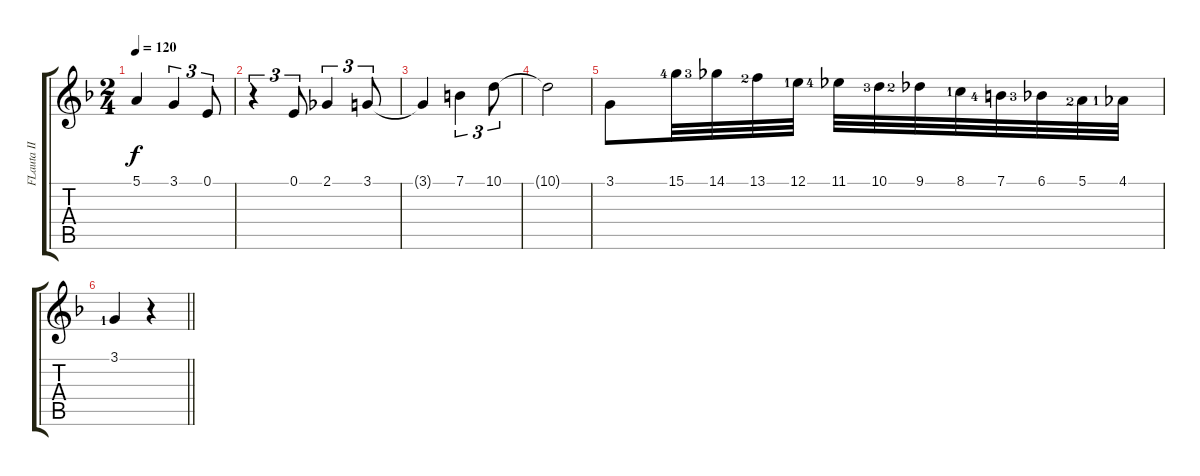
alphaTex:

\track ("FLauta II" "FLauta II") {instrument flute}
\staff {score tabs}
\tuning (E4 B3 G3 D3 A2 E2) {hide}
\ts (2 4)
\tempo 120
\clef g2
\ks dminor
5.1{t}.4{dy f} 3.1.4{tu (3 2)} 0.1.8{tu (3 2)} |
r.4{tu (3 2)} 0.1.8{tu (3 2)} 2.1.4{tu (3 2)} 3.1.8{tu (3 2)} |
3.1{t}.4 7.1.4{tu (3 2)} 10.1.8{tu (3 2)} |
10.1{t}.2 |
3.1.8 15.1{lf 5}.32 14.1{lf 4}.32 13.1{lf 3}.32 12.1{lf 2}.32 11.1{lf 5}.32 10.1{lf 4}.32 9.1{lf 3}.32 8.1{lf 2}.32 7.1{lf 5}.32 6.1{lf 4}.32 5.1{lf 3}.32 4.1{lf 2}.32 |
\barLineRight lightlight
3.1{lf 2}.4 r.4
